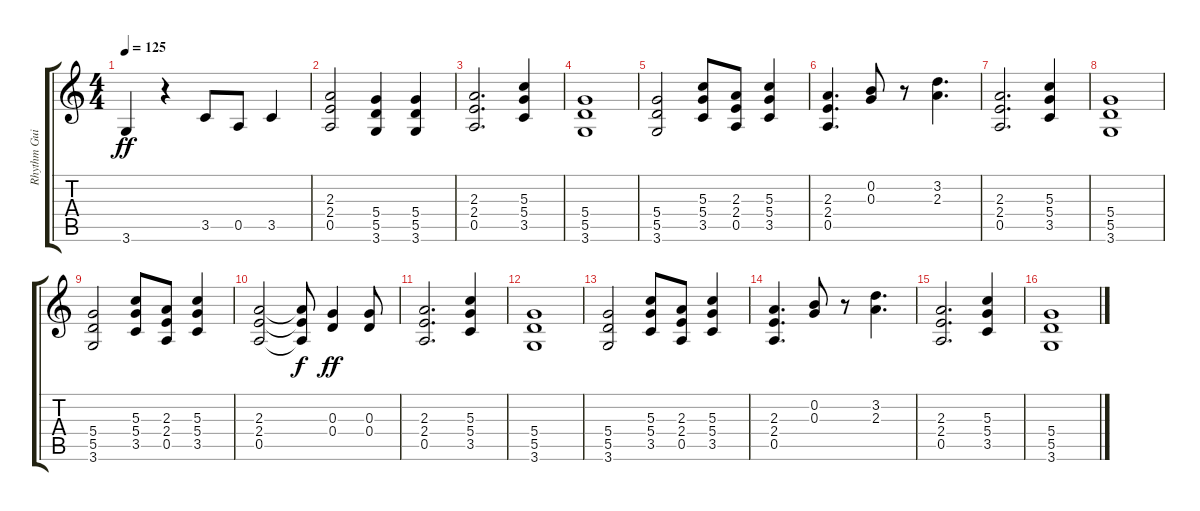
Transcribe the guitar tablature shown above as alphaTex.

\track ("Rhythm Guitar" "Rhythm Gui") {instrument distortionguitar}
\staff {score tabs}
\tuning (E4 B3 G3 D3 A2 E2) {hide}
\ts (4 4)
\tempo 125
\clef g2
\ks c
3.6.4{dy ff} r.4 3.5.8 0.5.8 3.5.4 |
(2.3 2.4 0.5).2 (5.4 5.5 3.6).4 (5.4 5.5 3.6).4 |
(2.3 2.4 0.5).2{d} (5.3 5.4 3.5).4 |
(5.4 5.5 3.6).1 |
(5.4 5.5 3.6).2 (5.3 5.4 3.5).8 (2.3 2.4 0.5).8 (5.3 5.4 3.5).4 |
(2.3 2.4 0.5).4{d} (0.2 0.3).8 r.8 (3.2 2.3).4{d} |
(2.3 2.4 0.5).2{d} (5.3 5.4 3.5).4 |
(5.4 5.5 3.6).1 |
(5.4 5.5 3.6).2 (5.3 5.4 3.5).8 (2.3 2.4 0.5).8 (5.3 5.4 3.5).4 |
(2.3 2.4 0.5).2 (2.3{t} 2.4{t} 0.5{t}).8{dy f} (0.3 0.4).4{dy ff} (0.3 0.4).8 |
(2.3 2.4 0.5).2{d} (5.3 5.4 3.5).4 |
(5.4 5.5 3.6).1 |
(5.4 5.5 3.6).2 (5.3 5.4 3.5).8 (2.3 2.4 0.5).8 (5.3 5.4 3.5).4 |
(2.3 2.4 0.5).4{d} (0.2 0.3).8 r.8 (3.2 2.3).4{d} |
(2.3 2.4 0.5).2{d} (5.3 5.4 3.5).4 |
(5.4 5.5 3.6).1
